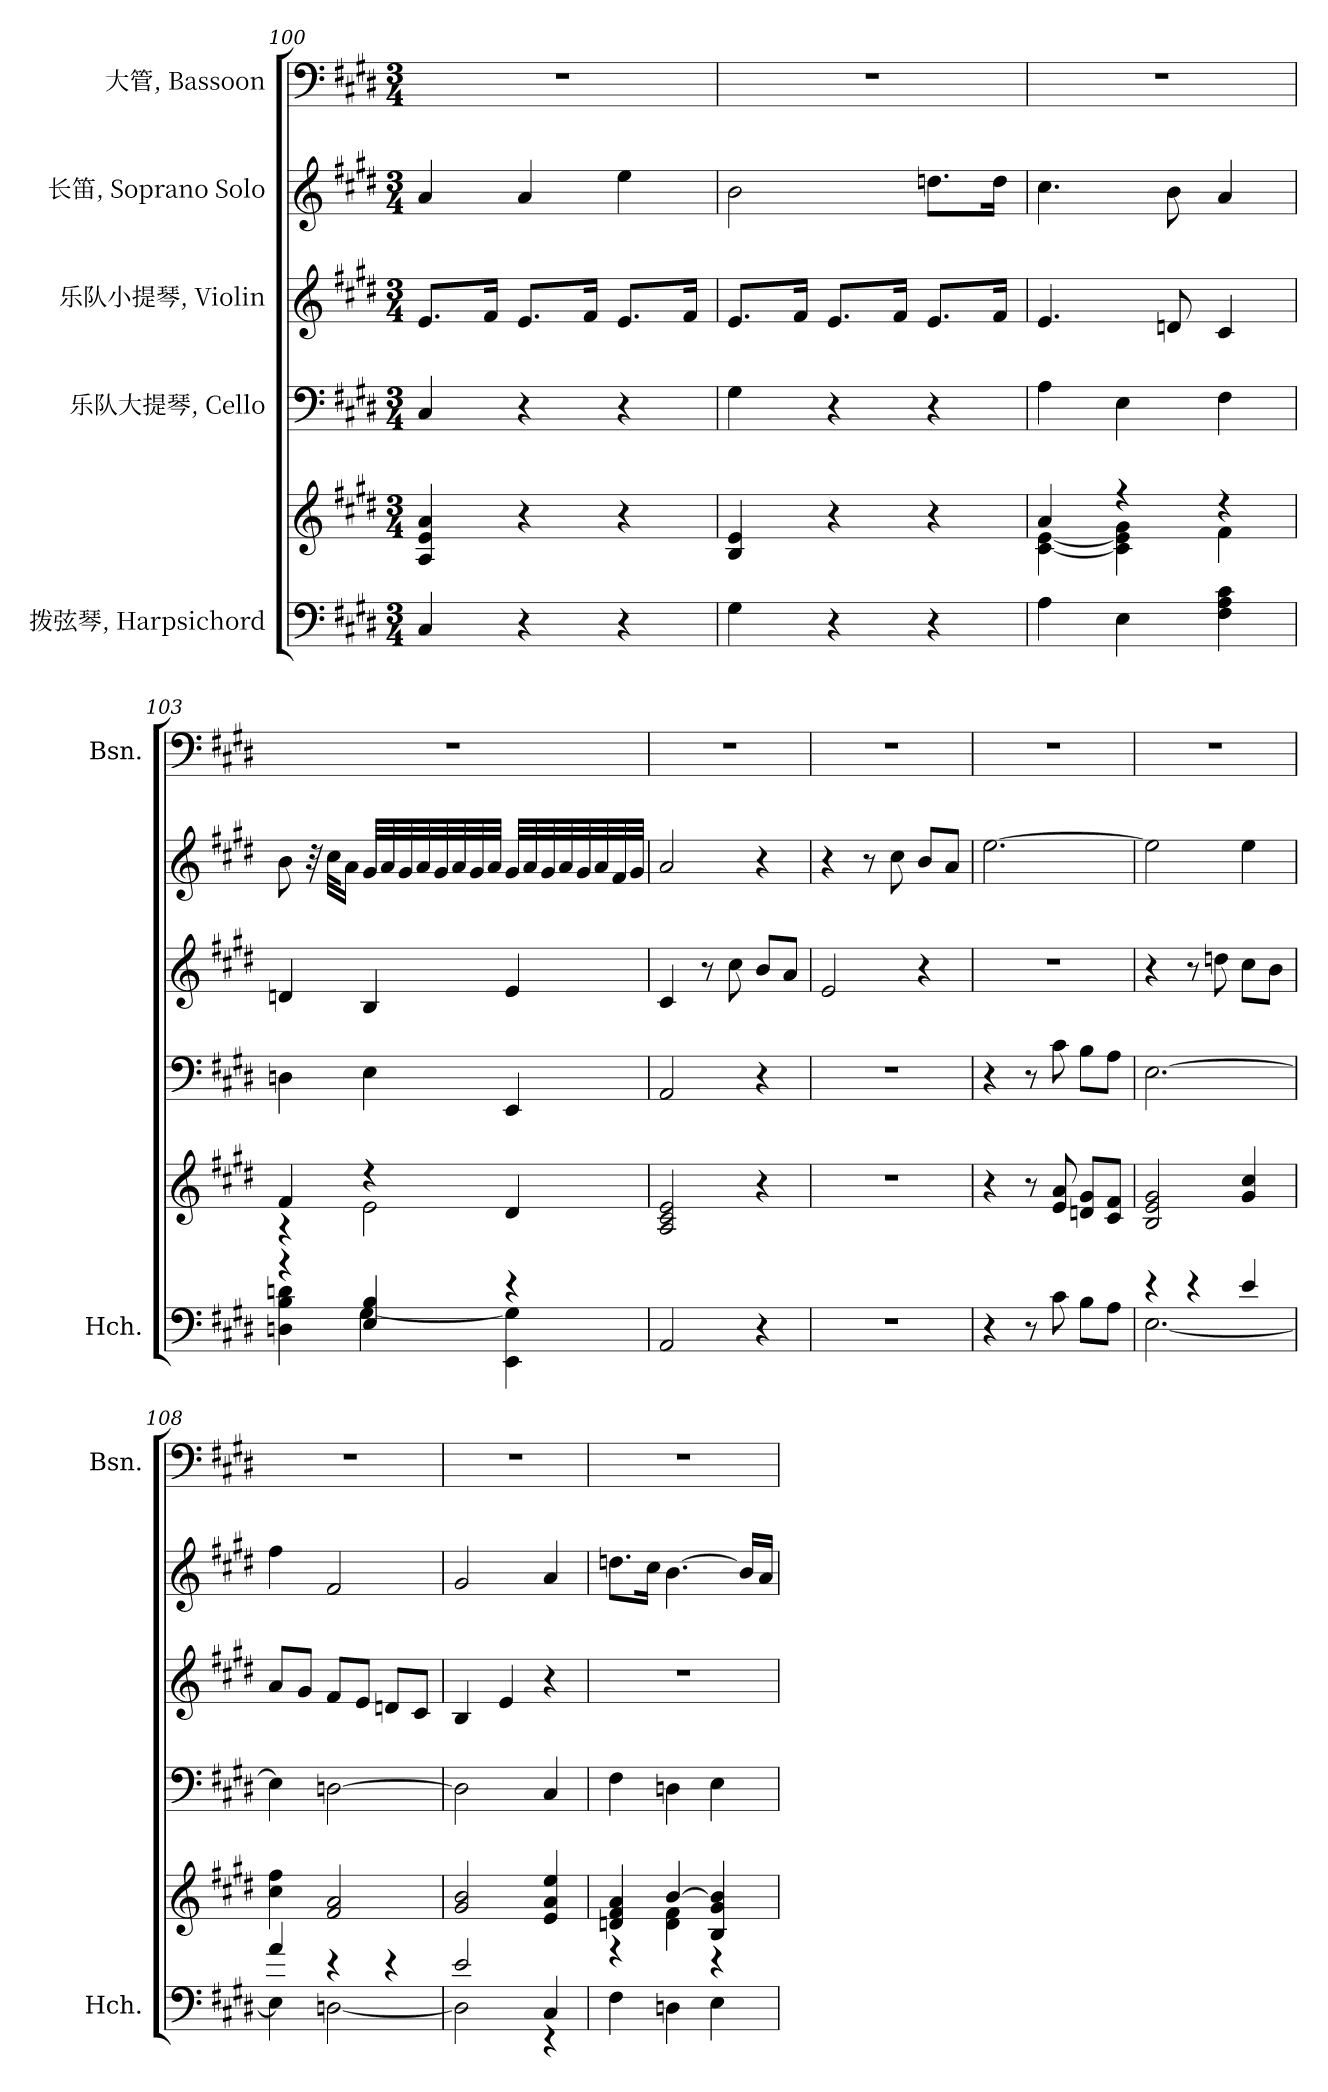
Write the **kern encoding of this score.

**kern	**kern	**kern	**kern	**kern	**kern
*part5	*part5	*part4	*part3	*part2	*part1
*staff6	*staff5	*staff4	*staff3	*staff2	*staff1
*I"拨弦琴, Harpsichord	*	*I"乐队大提琴, Cello	*I"乐队小提琴, Violin	*I"长笛, Soprano Solo	*I"大管, Bassoon
*I'Hch.	*	*	*	*	*I'Bsn.
*clefF4	*clefG2	*clefF4	*clefG2	*clefG2	*clefF4
*k[f#c#g#d#]	*k[f#c#g#d#]	*k[f#c#g#d#]	*k[f#c#g#d#]	*k[f#c#g#d#]	*k[f#c#g#d#]
*M3/4	*M3/4	*M3/4	*M3/4	*M3/4	*M3/4
=100	=100	=100	=100	=100	=100
4C#/	4A/ 4e/ 4a/	4C#/	8.e/L	4a/	2.r
.	.	.	16f#/Jk	.	.
4r	4r	4r	8.e/L	4a/	.
.	.	.	16f#/Jk	.	.
4r	4r	4r	8.e/L	4ee\	.
.	.	.	16f#/Jk	.	.
=101	=101	=101	=101	=101	=101
4G#\	4B/ 4e/	4G#\	8.e/L	2b\	2.r
.	.	.	16f#/Jk	.	.
4r	4r	4r	8.e/L	.	.
.	.	.	16f#/Jk	.	.
4r	4r	4r	8.e/L	8.ddn\L	.
.	.	.	16f#/Jk	16dd\Jk	.
=102	=102	=102	=102	=102	=102
*	*^	*	*	*	*
4A\	4a/	[4c#\ [4e\	4A\	4.e/	4.cc#\	2.r
4E\	4r	4c#\] 4e\] 4g#\	4E\	.	.	.
.	.	.	.	8dn/	8b\	.
4F#\ 4A\ 4c#\	4r	4f#\	4F#\	4c#/	4a/	.
!!LO:LB:g=z
=103	=103	=103	=103	=103	=103	=103
*^	*	*	*	*	*	*
4r	4Dn\ 4B\ 4dn\	4f#/	4r	4Dn\	4dn/	8b\	2.r
.	.	.	.	.	.	32r	.
.	.	.	.	.	.	32cc#\KLL	.
.	.	.	.	.	.	16a\JJ	.
4E/ 4B/	[4G#\	4r	2e\	4E\	4B/	32g#/LLL	.
.	.	.	.	.	.	32a/	.
.	.	.	.	.	.	32g#/	.
.	.	.	.	.	.	32a/	.
.	.	.	.	.	.	32g#/	.
.	.	.	.	.	.	32a/	.
.	.	.	.	.	.	32g#/	.
.	.	.	.	.	.	32a/JJJ	.
4r	4EE\ 4G#\]	4d#/	.	4EE/	4e/	32g#/LLL	.
.	.	.	.	.	.	32a/	.
.	.	.	.	.	.	32g#/	.
.	.	.	.	.	.	32a/	.
.	.	.	.	.	.	32g#/	.
.	.	.	.	.	.	32a/	.
.	.	.	.	.	.	32f#/	.
.	.	.	.	.	.	32g#/JJJ	.
*v	*v	*	*	*	*	*	*
*	*v	*v	*	*	*	*
=104	=104	=104	=104	=104	=104
2AA/	2A/ 2c#/ 2e/	2AA/	4c#/	2a/	2.r
.	.	.	8r	.	.
.	.	.	8cc#\	.	.
4r	4r	4r	8b/L	4r	.
.	.	.	8a/J	.	.
=105	=105	=105	=105	=105	=105
2.r	2.r	2.r	2e/	4r	2.r
.	.	.	.	8r	.
.	.	.	.	8cc#\	.
.	.	.	4r	8b/L	.
.	.	.	.	8a/J	.
=106	=106	=106	=106	=106	=106
4r	4r	4r	2.r	[2.ee\	2.r
8r	8r	8r	.	.	.
8c#\	8e/ 8a/	8c#\	.	.	.
8B\L	8dn/ 8g#/L	8B\L	.	.	.
8A\J	8c#/ 8f#/J	8A\J	.	.	.
!!LO:PB:g=z
=107	=107	=107	=107	=107	=107
*^	*	*	*	*	*
4r	[2.E\	2B/ 2e/ 2g#/	[2.E\	4r	2ee\]	2.r
4r	.	.	.	8r	.	.
.	.	.	.	8ddn\	.	.
4e/	.	4g#/ 4cc#/	.	8cc#\L	4ee\	.
.	.	.	.	8b\J	.	.
=108	=108	=108	=108	=108	=108	=108
4a/	4E\]	4cc#\ 4ff#\	4E\]	8a/L	4ff#\	2.r
.	.	.	.	8g#/J	.	.
4r	[2Dn\	2f#/ 2a/	[2Dn\	8f#/L	2f#/	.
.	.	.	.	8e/J	.	.
4r	.	.	.	8dn/L	.	.
.	.	.	.	8c#/J	.	.
=109	=109	=109	=109	=109	=109	=109
2e/	2D\]	2g#/ 2b/	2D\]	4B/	2g#/	2.r
.	.	.	.	4e/	.	.
4C#/	4r	4e/ 4a/ 4ee/	4C#/	4r	4a/	.
*v	*v	*	*	*	*	*
=110	=110	=110	=110	=110	=110
*	*^	*	*	*	*
4F#\	4dn/ 4f#/ 4a/	4r	4F#\	2.r	8.ddn\L	2.r
.	.	.	.	.	16cc#\Jk	.
4Dn\	[4b/	4d\ 4f#\	4Dn\	.	[4.b\	.
4E\	4B/ 4g#/ 4b/]	4r	4E\	.	.	.
.	.	.	.	.	16b/LL]	.
.	.	.	.	.	16a/JJ	.
*	*v	*v	*	*	*	*
=	=	=	=	=	=
*-	*-	*-	*-	*-	*-
